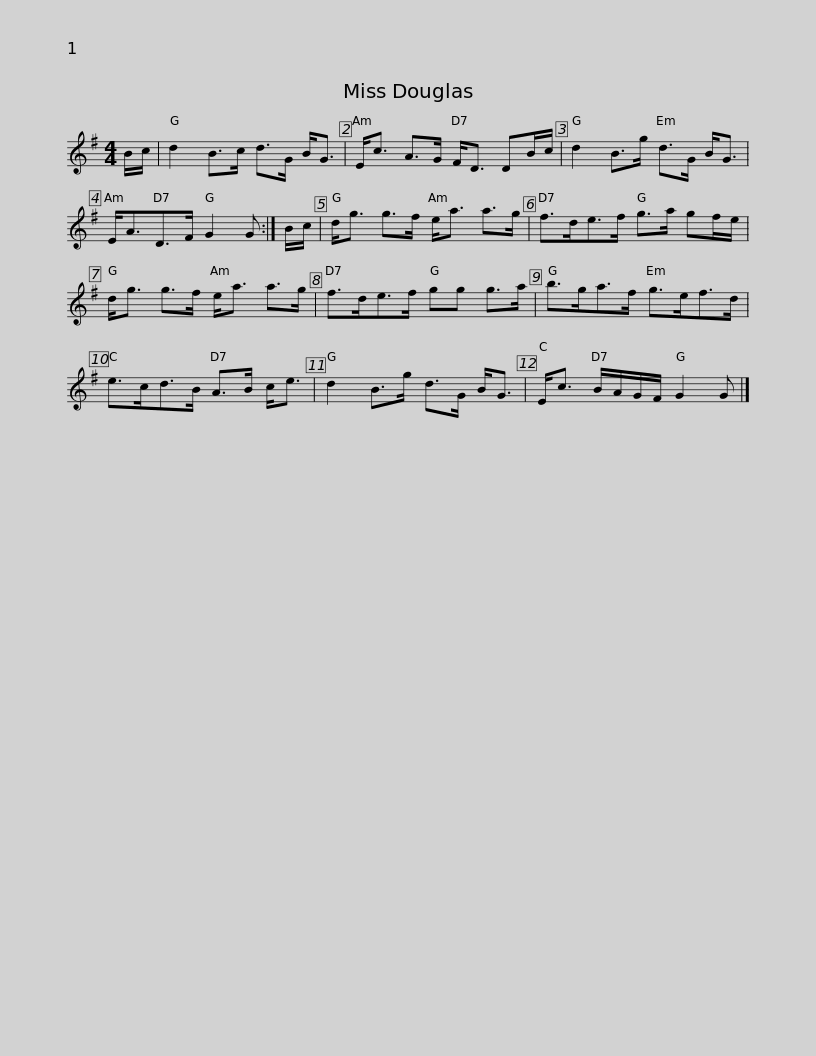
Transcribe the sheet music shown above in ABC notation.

X:1
L:1/8
M:4/4
I:linebreak $
K:G
V:1 treble
V:1
 B/c/ | d2 B>c d>G B<G | E<c A>G F<D DB/c/ | d2 B>g d>G B<G | E<AD>F G2 G :| %5
 B/c/ |$ d<g g>f e<a a>g | f>de>f g>a gf/e/ | d<g g>f e<a a>g | f>de>f gg g>a |$ %10
 b>ga>f g>ef>d | e>cd>B A>B c<e | d2 B>g d>G B<G | E<c B/A/G/F/ G2 G |] %14
